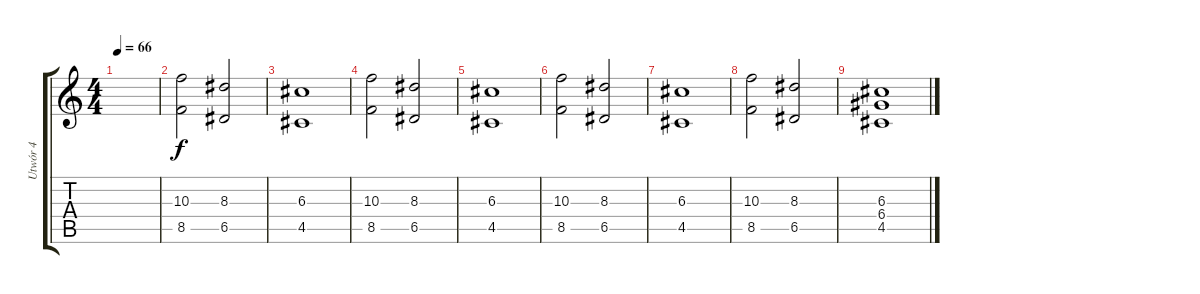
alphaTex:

\track ("Utwór 4" "Utwór 4") {instrument overdrivenguitar}
\staff {score tabs}
\tuning (E4 B3 G3 D3 A2 E2) {hide}
\ts (4 4)
\tempo 66
\clef g2
\ks c
|
(10.3 8.5).2{volume 10} (8.3 6.5).2 |
(6.3 4.5).1 |
(10.3 8.5).2 (8.3 6.5).2 |
(6.3 4.5).1 |
(10.3 8.5).2 (8.3 6.5).2 |
(6.3 4.5).1 |
(10.3 8.5).2 (8.3 6.5).2 |
(6.3 6.4 4.5).1
